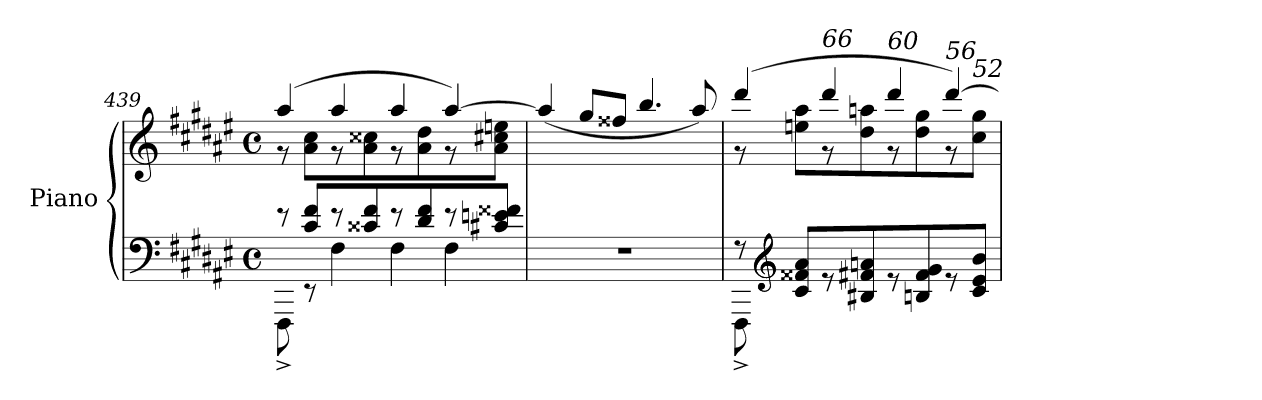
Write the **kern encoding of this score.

**kern	**kern
*part1	*part1
*staff2	*staff1
*I"Piano	*
*I'Pno	*
!!LO:PB:g=z
*clefF4	*clefG2
*k[f#c#g#d#a#e#]	*k[f#c#g#d#a#e#]
*M4/4	*M4/4
*met(c)	*met(c)
=439	=439
*^	*^
8r	8FFF#^\	(>4aa#/	8r
8c#/ 8f#/L	8r	.	8a#\ 8cc#\L
8r	4F#\	4aa#/	8r
8c##X/ 8f#/	.	.	8a#\ 8cc##X\
8r	4F#\	4aa#/	8r
8d#/ 8f#/	.	.	8a#\ 8dd#\
8r	4F#\	[4aa#/)	8r
8c#X/ 8en/ 8f##X/J	.	.	8a#\ 8cc#X\ 8een\J
*v	*v	*	*
*	*v	*v
=440	=440
1r	(<4aa#/]
.	8gg#/L
.	8ff##X/J
.	4.bb/
.	8aa#/)
=441	=441
*^	*^
8r	8FFF#^\	(>4ddd#/	8r
*clefG2	*	*	*
8c#/ 8f##X/ 8a#/L	2..ryy	.	8een\ 8aa#\L
!	!	!LO:TX:a:i:t=66	!
8r	.	4ddd#/	8r
8B#X/ 8f#X/ 8an/	.	.	8dd#\ 8aan\
!	!	!LO:TX:a:i:t=60	!
8r	.	4ddd#/	8r
8Bn/ 8f#/ 8g#/	.	.	8dd#\ 8gg#\
!	!	!LO:TX:a:i:t=56	!
8r	.	[4ddd#/)	8r
!	!	!	!LO:TX:a:i:t=52
8c#/ 8e#/ 8b/J	.	.	8cc#\ 8gg#\J
*v	*v	*	*
*	*v	*v
=	=
*-	*-
